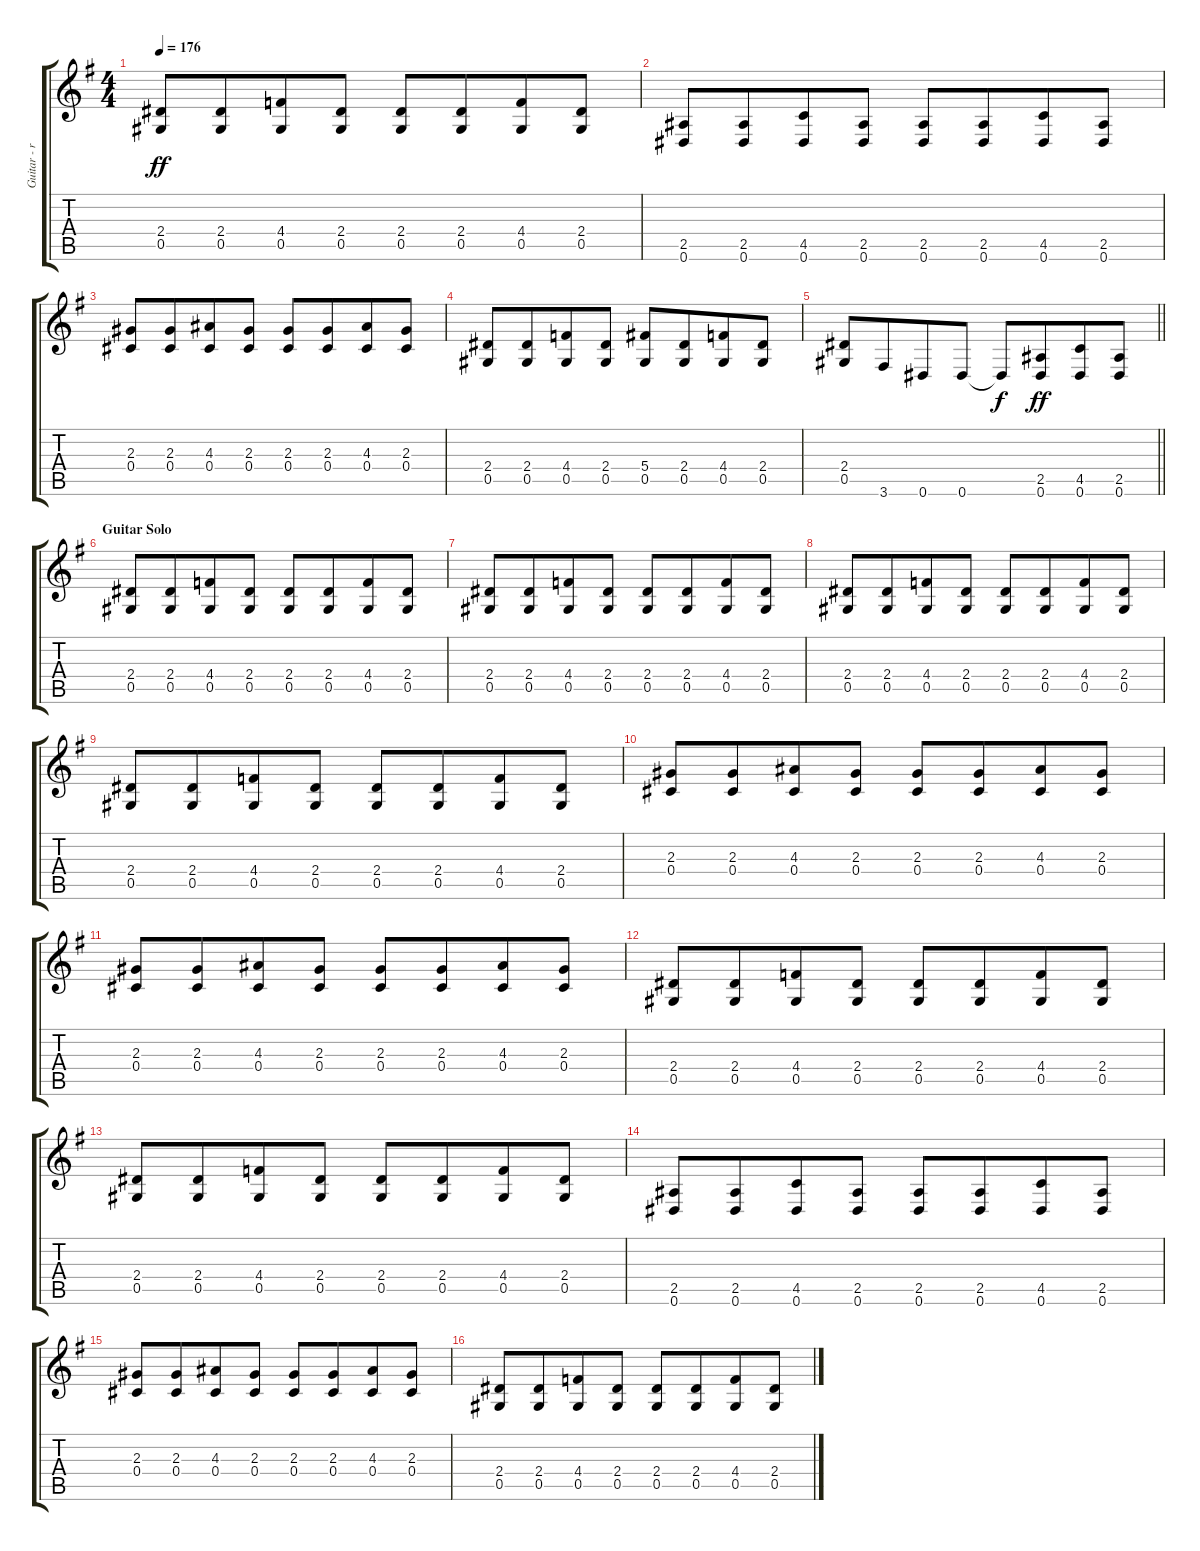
\track ("Guitar - rhythm right" "Guitar - r") {instrument electricguitarjazz}
\staff {score tabs}
\tuning (Eb4 Bb3 Gb3 Db3 Ab2 Eb2) {hide}
\ts (4 4)
\tempo 176
\clef g2
\ks eminor
(2.4 0.5).8{dy ff} (2.4 0.5).8{beam merge} (4.4 0.5).8 (2.4 0.5).8 (2.4 0.5).8 (2.4 0.5).8{beam merge} (4.4 0.5).8 (2.4 0.5).8 |
(2.5 0.6).8 (2.5 0.6).8{beam merge} (4.5 0.6).8 (2.5 0.6).8 (2.5 0.6).8 (2.5 0.6).8{beam merge} (4.5 0.6).8 (2.5 0.6).8 |
(2.3 0.4).8 (2.3 0.4).8{beam merge} (4.3 0.4).8 (2.3 0.4).8 (2.3 0.4).8 (2.3 0.4).8{beam merge} (4.3 0.4).8 (2.3 0.4).8 |
(2.4 0.5).8 (2.4 0.5).8{beam merge} (4.4 0.5).8 (2.4 0.5).8 (5.4 0.5).8 (2.4 0.5).8{beam merge} (4.4 0.5).8 (2.4 0.5).8 |
\barLineRight lightlight
(2.4 0.5).8 3.6.8{beam merge} 0.6.8 0.6.8 0.6{t}.8{dy f} (2.5 0.6).8{dy ff beam merge} (4.5 0.6).8 (2.5 0.6).8 |
\section ("" "Guitar Solo")
(2.4 0.5).8 (2.4 0.5).8{beam merge} (4.4 0.5).8 (2.4 0.5).8 (2.4 0.5).8 (2.4 0.5).8{beam merge} (4.4 0.5).8 (2.4 0.5).8 |
(2.4 0.5).8 (2.4 0.5).8{beam merge} (4.4 0.5).8 (2.4 0.5).8 (2.4 0.5).8 (2.4 0.5).8{beam merge} (4.4 0.5).8 (2.4 0.5).8 |
(2.4 0.5).8 (2.4 0.5).8{beam merge} (4.4 0.5).8 (2.4 0.5).8 (2.4 0.5).8 (2.4 0.5).8{beam merge} (4.4 0.5).8 (2.4 0.5).8 |
(2.4 0.5).8 (2.4 0.5).8{beam merge} (4.4 0.5).8 (2.4 0.5).8 (2.4 0.5).8 (2.4 0.5).8{beam merge} (4.4 0.5).8 (2.4 0.5).8 |
(2.3 0.4).8 (2.3 0.4).8{beam merge} (4.3 0.4).8 (2.3 0.4).8 (2.3 0.4).8 (2.3 0.4).8{beam merge} (4.3 0.4).8 (2.3 0.4).8 |
(2.3 0.4).8 (2.3 0.4).8{beam merge} (4.3 0.4).8 (2.3 0.4).8 (2.3 0.4).8 (2.3 0.4).8{beam merge} (4.3 0.4).8 (2.3 0.4).8 |
(2.4 0.5).8 (2.4 0.5).8{beam merge} (4.4 0.5).8 (2.4 0.5).8 (2.4 0.5).8 (2.4 0.5).8{beam merge} (4.4 0.5).8 (2.4 0.5).8 |
(2.4 0.5).8 (2.4 0.5).8{beam merge} (4.4 0.5).8 (2.4 0.5).8 (2.4 0.5).8 (2.4 0.5).8{beam merge} (4.4 0.5).8 (2.4 0.5).8 |
(2.5 0.6).8 (2.5 0.6).8{beam merge} (4.5 0.6).8 (2.5 0.6).8 (2.5 0.6).8 (2.5 0.6).8{beam merge} (4.5 0.6).8 (2.5 0.6).8 |
(2.3 0.4).8 (2.3 0.4).8{beam merge} (4.3 0.4).8 (2.3 0.4).8 (2.3 0.4).8 (2.3 0.4).8{beam merge} (4.3 0.4).8 (2.3 0.4).8 |
(2.4 0.5).8 (2.4 0.5).8{beam merge} (4.4 0.5).8 (2.4 0.5).8 (2.4 0.5).8 (2.4 0.5).8{beam merge} (4.4 0.5).8 (2.4 0.5).8
